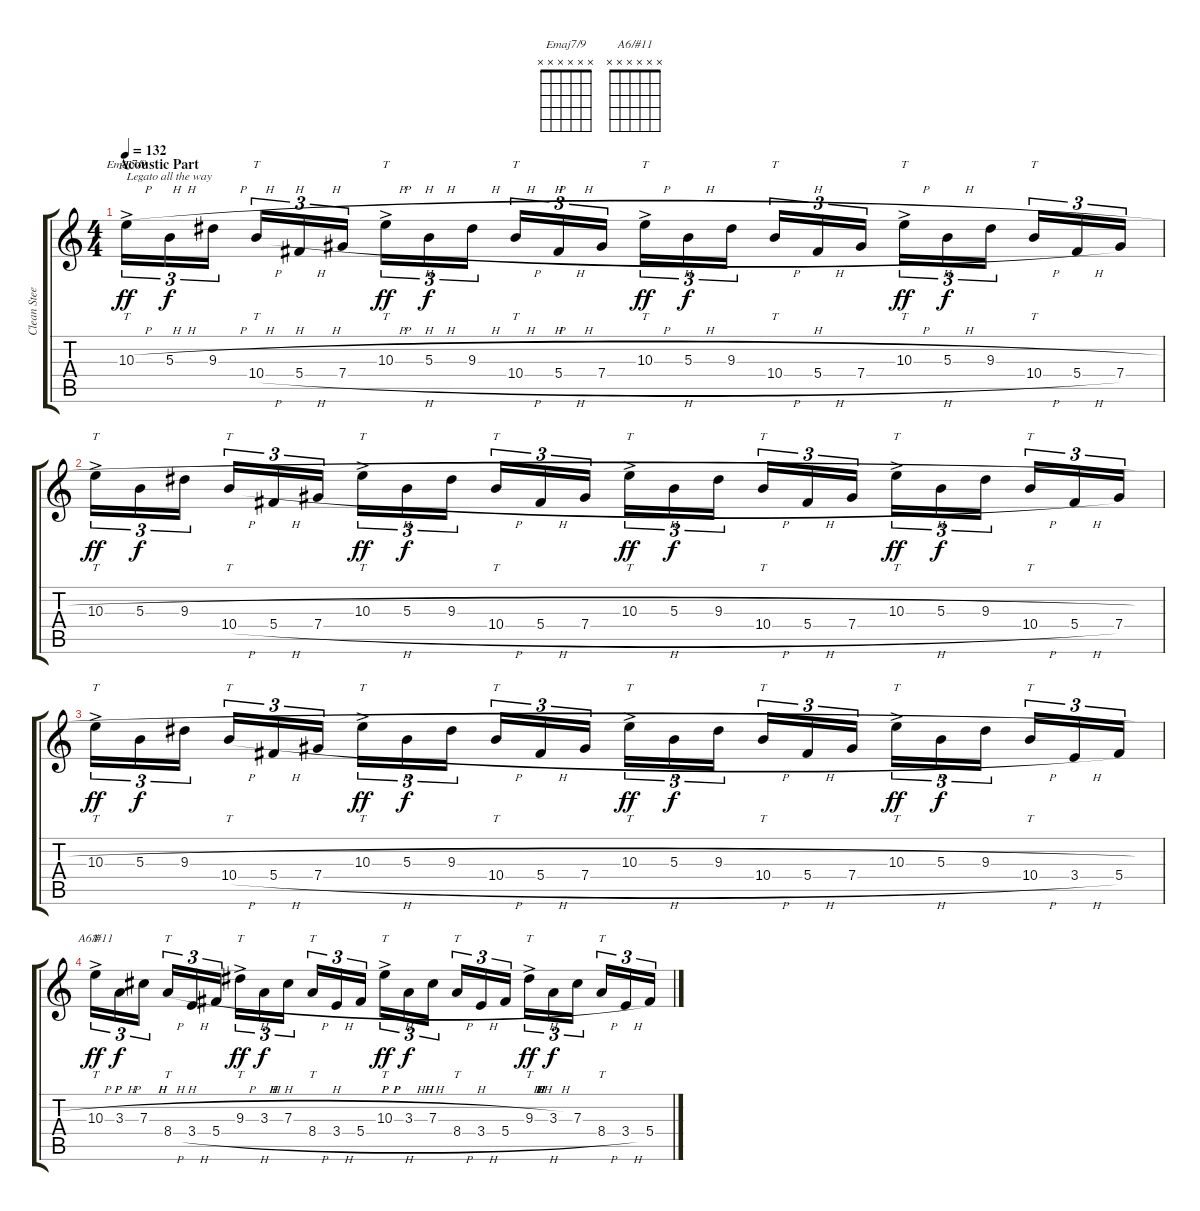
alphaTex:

\track ("Clean Steel Stringed Acoustic" "Clean Stee") {instrument acousticguitarsteel}
\staff {score tabs}
\tuning (Eb4 Bb3 Gb3 Db3 Ab2 Eb2) {hide}
\chord ("Emaj7/9" x x x x x x)
\chord ("A6/#11" x x x x x x)
\ts (4 4)
\section ("" "Acoustic Part")
\tempo 132
\clef g2
\ks c
10.3{h ac}.16{tt tu (3 2) ch "Emaj7/9" txt "Legato all the way" dy ff volume 0 instrument acousticguitarsteel} 5.3{h}.16{tu (3 2) dy f volume 5} 9.3{h}.16{tu (3 2) beam splitsecondary} 10.4{h}.16{tt tu (3 2)} 5.4{h}.16{tu (3 2)} 7.4{h}.16{tu (3 2)} 10.3{h ac}.16{tt tu (3 2) dy ff} 5.3{h}.16{tu (3 2) dy f} 9.3{h}.16{tu (3 2) beam splitsecondary} 10.4{h}.16{tt tu (3 2)} 5.4{h}.16{tu (3 2)} 7.4{h}.16{tu (3 2)} 10.3{h ac}.16{tt tu (3 2) dy ff} 5.3{h}.16{tu (3 2) dy f} 9.3{h}.16{tu (3 2) beam splitsecondary} 10.4{h}.16{tt tu (3 2)} 5.4{h}.16{tu (3 2)} 7.4{h}.16{tu (3 2)} 10.3{h ac}.16{tt tu (3 2) dy ff} 5.3{h}.16{tu (3 2) dy f} 9.3{h}.16{tu (3 2) beam splitsecondary} 10.4{h}.16{tt tu (3 2)} 5.4{h}.16{tu (3 2)} 7.4.16{tu (3 2)} |
10.3{h ac}.16{tt tu (3 2) dy ff} 5.3{h}.16{tu (3 2) dy f} 9.3{h}.16{tu (3 2) beam splitsecondary} 10.4{h}.16{tt tu (3 2)} 5.4{h}.16{tu (3 2)} 7.4{h}.16{tu (3 2)} 10.3{h ac}.16{tt tu (3 2) dy ff} 5.3{h}.16{tu (3 2) dy f} 9.3{h}.16{tu (3 2) beam splitsecondary} 10.4{h}.16{tt tu (3 2)} 5.4{h}.16{tu (3 2)} 7.4{h}.16{tu (3 2)} 10.3{h ac}.16{tt tu (3 2) dy ff} 5.3{h}.16{tu (3 2) dy f} 9.3{h}.16{tu (3 2) beam splitsecondary} 10.4{h}.16{tt tu (3 2)} 5.4{h}.16{tu (3 2)} 7.4{h}.16{tu (3 2)} 10.3{h ac}.16{tt tu (3 2) dy ff} 5.3{h}.16{tu (3 2) dy f} 9.3{h}.16{tu (3 2) beam splitsecondary} 10.4{h}.16{tt tu (3 2)} 5.4{h}.16{tu (3 2)} 7.4.16{tu (3 2)} |
10.3{h ac}.16{tt tu (3 2) dy ff} 5.3{h}.16{tu (3 2) dy f} 9.3{h}.16{tu (3 2) beam splitsecondary} 10.4{h}.16{tt tu (3 2)} 5.4{h}.16{tu (3 2)} 7.4{h}.16{tu (3 2)} 10.3{h ac}.16{tt tu (3 2) dy ff} 5.3{h}.16{tu (3 2) dy f} 9.3{h}.16{tu (3 2) beam splitsecondary} 10.4{h}.16{tt tu (3 2)} 5.4{h}.16{tu (3 2)} 7.4{h}.16{tu (3 2)} 10.3{h ac}.16{tt tu (3 2) dy ff} 5.3{h}.16{tu (3 2) dy f} 9.3{h}.16{tu (3 2) beam splitsecondary} 10.4{h}.16{tt tu (3 2)} 5.4{h}.16{tu (3 2)} 7.4{h}.16{tu (3 2)} 10.3{h ac}.16{tt tu (3 2) dy ff} 5.3{h}.16{tu (3 2) dy f} 9.3{h}.16{tu (3 2) beam splitsecondary} 10.4{h}.16{tt tu (3 2)} 3.4{h}.16{tu (3 2)} 5.4.16{tu (3 2)} |
10.3{h ac}.16{tt tu (3 2) ch "A6/#11" dy ff} 3.3{h}.16{tu (3 2) dy f} 7.3{h}.16{tu (3 2) beam splitsecondary} 8.4{h}.16{tt tu (3 2)} 3.4{h}.16{tu (3 2)} 5.4{h}.16{tu (3 2)} 9.3{h ac}.16{tt tu (3 2) dy ff} 3.3{h}.16{tu (3 2) dy f} 7.3{h}.16{tu (3 2) beam splitsecondary} 8.4{h}.16{tt tu (3 2)} 3.4{h}.16{tu (3 2)} 5.4{h}.16{tu (3 2)} 10.3{h ac}.16{tt tu (3 2) dy ff} 3.3{h}.16{tu (3 2) dy f} 7.3{h}.16{tu (3 2) beam splitsecondary} 8.4{h}.16{tt tu (3 2)} 3.4{h}.16{tu (3 2)} 5.4{h}.16{tu (3 2)} 9.3{h ac}.16{tt tu (3 2) dy ff} 3.3{h}.16{tu (3 2) dy f} 7.3{h}.16{tu (3 2) beam splitsecondary} 8.4{h}.16{tt tu (3 2)} 3.4{h}.16{tu (3 2)} 5.4.16{tu (3 2)}
